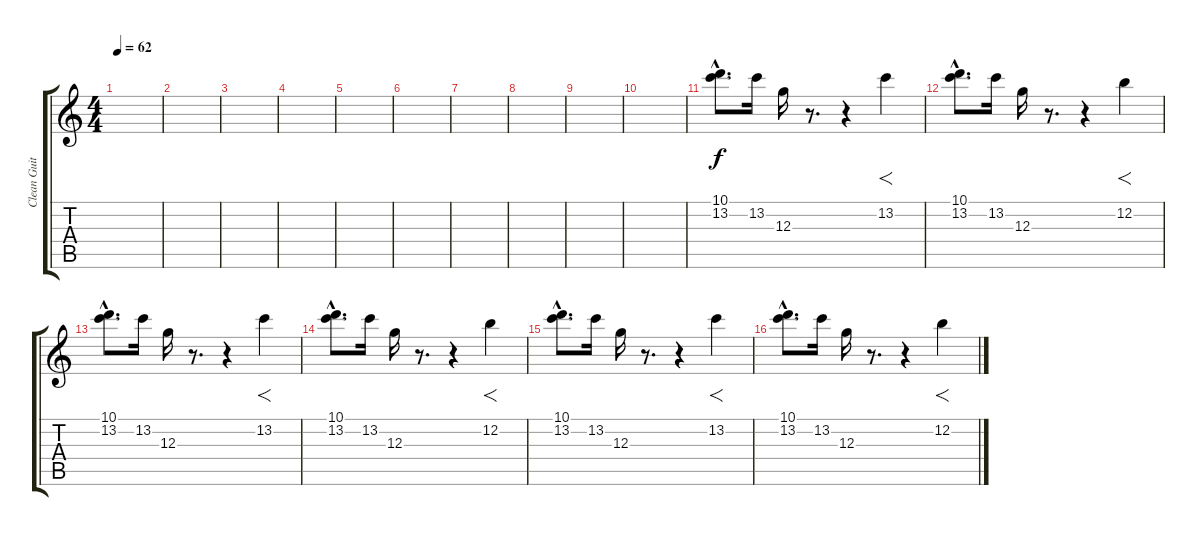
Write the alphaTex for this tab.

\track ("Clean Guitar 5 [Dave]" "Clean Guit") {instrument electricguitarjazz}
\staff {score tabs}
\tuning (E4 B3 G3 D3 A2 E2) {hide}
\ts (4 4)
\tempo 62
\clef g2
\ks c
|
|
|
|
|
|
|
|
|
|
(10.1{hac} 13.2{hac}).8{d volume 8 instrument electricguitarclean} 13.2.16 12.3.16 r.8{d} r.4 13.2.4{f} |
(10.1{hac} 13.2{hac}).8{d} 13.2.16 12.3.16 r.8{d} r.4 12.2.4{f} |
(10.1{hac} 13.2{hac}).8{d} 13.2.16 12.3.16 r.8{d} r.4 13.2.4{f} |
(10.1{hac} 13.2{hac}).8{d} 13.2.16 12.3.16 r.8{d} r.4 12.2.4{f} |
(10.1{hac} 13.2{hac}).8{d} 13.2.16 12.3.16 r.8{d} r.4 13.2.4{f} |
(10.1{hac} 13.2{hac}).8{d} 13.2.16 12.3.16 r.8{d} r.4 12.2.4{f}
